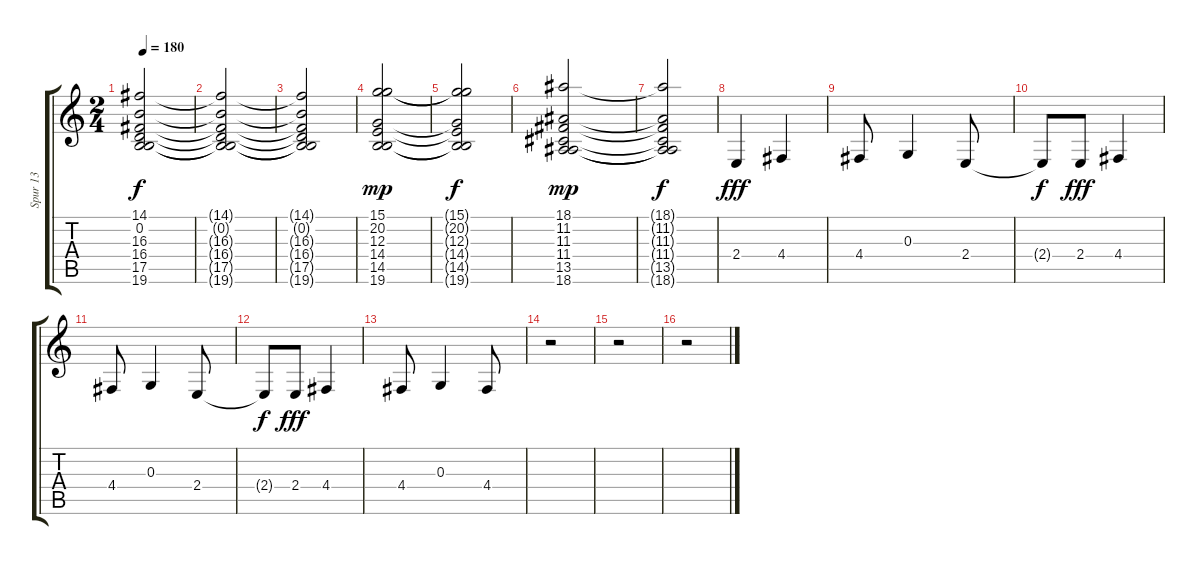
\track ("Spur 13" "Spur 13") {instrument synthbrass2}
\staff {score tabs}
\tuning (E4 B3 G3 D3 A2 E2) {hide}
\ts (2 4)
\tempo 180
\clef g2
\ks c
(14.1{t} 0.2{t} 16.3{t} 16.4{t} 17.5{t} 19.6{t}).2{dy f} |
(14.1{t} 0.2{t} 16.3{t} 16.4{t} 17.5{t} 19.6{t}).2 |
(14.1{t} 0.2{t} 16.3{t} 16.4{t} 17.5{t} 19.6{t}).2 |
(15.1 20.2 12.3 14.4 14.5 19.6).2{dy mp} |
(15.1{t} 20.2{t} 12.3{t} 14.4{t} 14.5{t} 19.6{t}).2{dy f} |
(18.1 11.2 11.3 11.4 13.5 18.6).2{dy mp} |
(18.1{t} 11.2{t} 11.3{t} 11.4{t} 13.5{t} 18.6{t}).2{dy f} |
2.4.4{dy fff} 4.4.4 |
4.4.8 0.3.4 2.4.8 |
2.4{t}.8{dy f} 2.4.8{dy fff} 4.4.4 |
4.4.8 0.3.4 2.4.8 |
2.4{t}.8{dy f} 2.4.8{dy fff} 4.4.4 |
4.4.8 0.3.4 4.4.8 |
r.2 |
r.2 |
r.2
